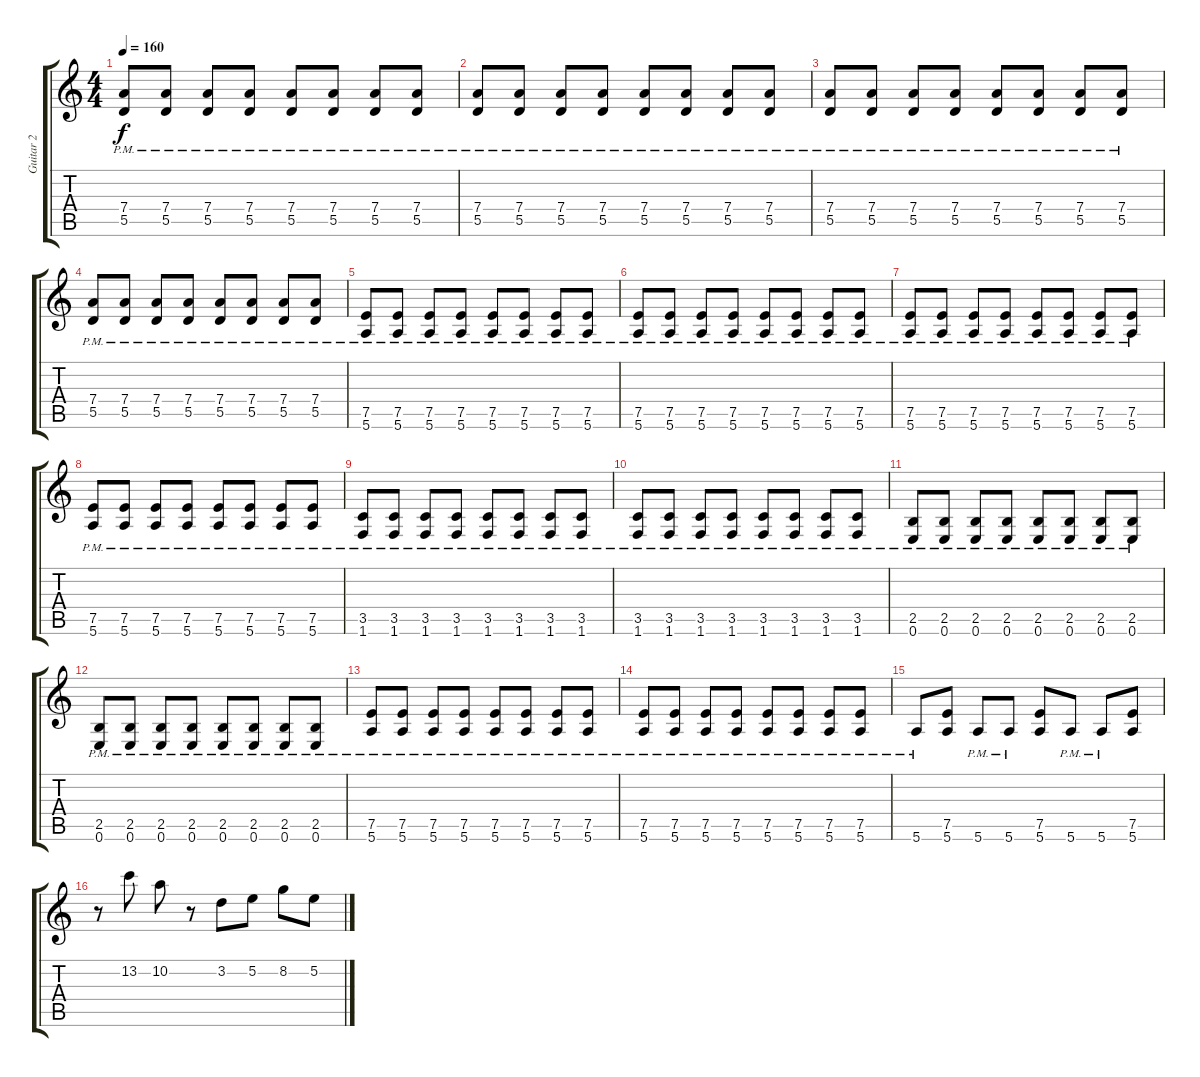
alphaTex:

\track ("Guitar 2" "Guitar 2") {instrument distortionguitar}
\staff {score tabs}
\tuning (E4 B3 G3 D3 A2 E2) {hide}
\ts (4 4)
\tempo 160
\clef g2
\ks c
(7.4{pm} 5.5{pm}).8{dy f} (7.4{pm} 5.5{pm}).8 (7.4{pm} 5.5{pm}).8 (7.4{pm} 5.5{pm}).8 (7.4{pm} 5.5{pm}).8 (7.4{pm} 5.5{pm}).8 (7.4{pm} 5.5{pm}).8 (7.4{pm} 5.5{pm}).8 |
(7.4{pm} 5.5{pm}).8 (7.4{pm} 5.5{pm}).8 (7.4{pm} 5.5{pm}).8 (7.4{pm} 5.5{pm}).8 (7.4{pm} 5.5{pm}).8 (7.4{pm} 5.5{pm}).8 (7.4{pm} 5.5{pm}).8 (7.4{pm} 5.5{pm}).8 |
(7.4{pm} 5.5{pm}).8 (7.4{pm} 5.5{pm}).8 (7.4{pm} 5.5{pm}).8 (7.4{pm} 5.5{pm}).8 (7.4{pm} 5.5{pm}).8 (7.4{pm} 5.5{pm}).8 (7.4{pm} 5.5{pm}).8 (7.4{pm} 5.5{pm}).8 |
(7.4{pm} 5.5{pm}).8 (7.4{pm} 5.5{pm}).8 (7.4{pm} 5.5{pm}).8 (7.4{pm} 5.5{pm}).8 (7.4{pm} 5.5{pm}).8 (7.4{pm} 5.5{pm}).8 (7.4{pm} 5.5{pm}).8 (7.4{pm} 5.5{pm}).8 |
(7.5{pm} 5.6{pm}).8 (7.5{pm} 5.6{pm}).8 (7.5{pm} 5.6{pm}).8 (7.5{pm} 5.6{pm}).8 (7.5{pm} 5.6{pm}).8 (7.5{pm} 5.6{pm}).8 (7.5{pm} 5.6{pm}).8 (7.5{pm} 5.6{pm}).8 |
(7.5{pm} 5.6{pm}).8 (7.5{pm} 5.6{pm}).8 (7.5{pm} 5.6{pm}).8 (7.5{pm} 5.6{pm}).8 (7.5{pm} 5.6{pm}).8 (7.5{pm} 5.6{pm}).8 (7.5{pm} 5.6{pm}).8 (7.5{pm} 5.6{pm}).8 |
(7.5{pm} 5.6{pm}).8 (7.5{pm} 5.6{pm}).8 (7.5{pm} 5.6{pm}).8 (7.5{pm} 5.6{pm}).8 (7.5{pm} 5.6{pm}).8 (7.5{pm} 5.6{pm}).8 (7.5{pm} 5.6{pm}).8 (7.5{pm} 5.6{pm}).8 |
(7.5{pm} 5.6{pm}).8 (7.5{pm} 5.6{pm}).8 (7.5{pm} 5.6{pm}).8 (7.5{pm} 5.6{pm}).8 (7.5{pm} 5.6{pm}).8 (7.5{pm} 5.6{pm}).8 (7.5{pm} 5.6{pm}).8 (7.5{pm} 5.6{pm}).8 |
(3.5{pm} 1.6{pm}).8 (3.5{pm} 1.6{pm}).8 (3.5{pm} 1.6{pm}).8 (3.5{pm} 1.6{pm}).8 (3.5{pm} 1.6{pm}).8 (3.5{pm} 1.6{pm}).8 (3.5{pm} 1.6{pm}).8 (3.5{pm} 1.6{pm}).8 |
(3.5{pm} 1.6{pm}).8 (3.5{pm} 1.6{pm}).8 (3.5{pm} 1.6{pm}).8 (3.5{pm} 1.6{pm}).8 (3.5{pm} 1.6{pm}).8 (3.5{pm} 1.6{pm}).8 (3.5{pm} 1.6{pm}).8 (3.5{pm} 1.6{pm}).8 |
(2.5{pm} 0.6{pm}).8 (2.5{pm} 0.6{pm}).8 (2.5{pm} 0.6{pm}).8 (2.5{pm} 0.6{pm}).8 (2.5{pm} 0.6{pm}).8 (2.5{pm} 0.6{pm}).8 (2.5{pm} 0.6{pm}).8 (2.5{pm} 0.6{pm}).8 |
(2.5{pm} 0.6{pm}).8 (2.5{pm} 0.6{pm}).8 (2.5{pm} 0.6{pm}).8 (2.5{pm} 0.6{pm}).8 (2.5{pm} 0.6{pm}).8 (2.5{pm} 0.6{pm}).8 (2.5{pm} 0.6{pm}).8 (2.5{pm} 0.6{pm}).8 |
(7.5{pm} 5.6{pm}).8 (7.5{pm} 5.6{pm}).8 (7.5{pm} 5.6{pm}).8 (7.5{pm} 5.6{pm}).8 (7.5{pm} 5.6{pm}).8 (7.5{pm} 5.6{pm}).8 (7.5{pm} 5.6{pm}).8 (7.5{pm} 5.6{pm}).8 |
(7.5{pm} 5.6{pm}).8 (7.5{pm} 5.6{pm}).8 (7.5{pm} 5.6{pm}).8 (7.5{pm} 5.6{pm}).8 (7.5{pm} 5.6{pm}).8 (7.5{pm} 5.6{pm}).8 (7.5{pm} 5.6{pm}).8 (7.5{pm} 5.6{pm}).8 |
5.6{pm}.8 (7.5 5.6).8 5.6{pm}.8 5.6{pm}.8 (7.5 5.6).8 5.6{pm}.8 5.6{pm}.8 (7.5 5.6).8 |
r.8 13.2.8 10.2.8 r.8 3.2.8 5.2.8 8.2.8 5.2.8
